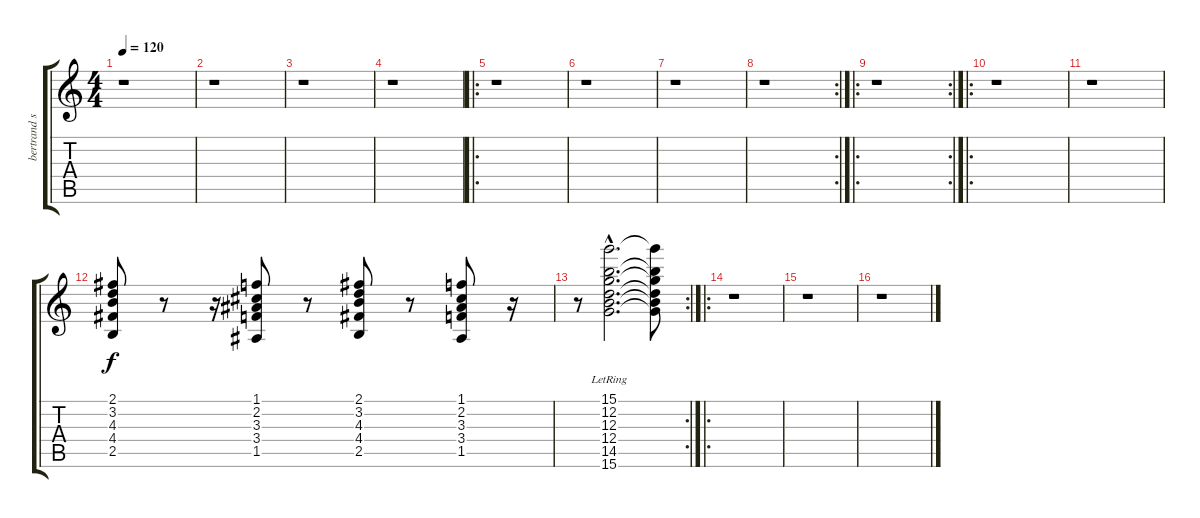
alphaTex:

\track ("bertrand saturer" "bertrand s") {instrument distortionguitar}
\staff {score tabs}
\tuning (E4 B3 G3 D3 A2 E2) {hide}
\ts (4 4)
\tempo 120
\clef g2
\ks c
r.1{dy f instrument distortionguitar} |
r.1 |
r.1 |
r.1 |
\ro
r.1 |
r.1 |
r.1 |
\rc 2
r.1 |
\ro
\rc 2
r.1 |
\ro
r.1 |
r.1 |
(2.1 3.2 4.3 4.4 2.5).8 r.8 r.16 (1.1 2.2 3.3 3.4 1.5).8 r.8 (2.1 3.2 4.3 4.4 2.5).8 r.8 (1.1 2.2 3.3 3.4 1.5).8 r.16 |
\rc 2
r.8 (15.1{hac lr} 12.2{hac lr} 12.3{hac lr} 12.4{hac lr} 14.5{hac lr} 15.6{hac lr}).2{d} (15.1{t} 12.2{t} 12.3{t} 12.4{t} 14.5{t} 15.6{t}).8 |
\ro
r.1 |
r.1 |
r.1
